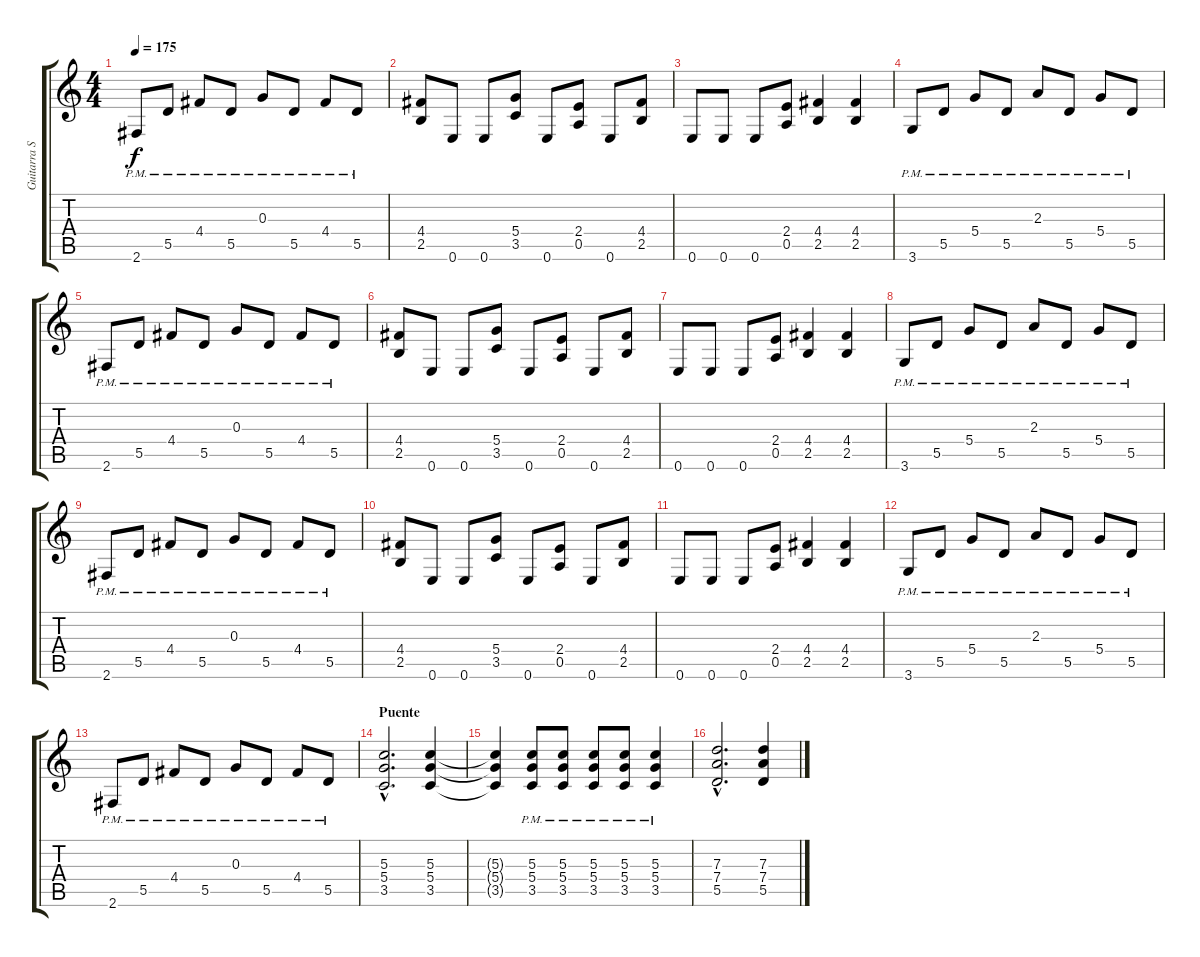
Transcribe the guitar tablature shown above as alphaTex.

\track ("Guitarra Solista" "Guitarra S") {instrument overdrivenguitar}
\staff {score tabs}
\tuning (E4 B3 G3 D3 A2 E2) {hide}
\ts (4 4)
\tempo 175
\clef g2
\ks c
2.6{pm}.8{dy f} 5.5{pm}.8 4.4{pm}.8 5.5{pm}.8 0.3{pm}.8 5.5{pm}.8 4.4{pm}.8 5.5{pm}.8 |
(4.4 2.5).8 0.6.8 0.6.8 (5.4 3.5).8 0.6.8 (2.4 0.5).8 0.6.8 (4.4 2.5).8 |
0.6.8 0.6.8 0.6.8 (2.4 0.5).8 (4.4 2.5).4 (4.4 2.5).4 |
3.6{pm}.8 5.5{pm}.8 5.4{pm}.8 5.5{pm}.8 2.3{pm}.8 5.5{pm}.8 5.4{pm}.8 5.5{pm}.8 |
2.6{pm}.8 5.5{pm}.8 4.4{pm}.8 5.5{pm}.8 0.3{pm}.8 5.5{pm}.8 4.4{pm}.8 5.5{pm}.8 |
(4.4 2.5).8 0.6.8 0.6.8 (5.4 3.5).8 0.6.8 (2.4 0.5).8 0.6.8 (4.4 2.5).8 |
0.6.8 0.6.8 0.6.8 (2.4 0.5).8 (4.4 2.5).4 (4.4 2.5).4 |
3.6{pm}.8 5.5{pm}.8 5.4{pm}.8 5.5{pm}.8 2.3{pm}.8 5.5{pm}.8 5.4{pm}.8 5.5{pm}.8 |
2.6{pm}.8 5.5{pm}.8 4.4{pm}.8 5.5{pm}.8 0.3{pm}.8 5.5{pm}.8 4.4{pm}.8 5.5{pm}.8 |
(4.4 2.5).8 0.6.8 0.6.8 (5.4 3.5).8 0.6.8 (2.4 0.5).8 0.6.8 (4.4 2.5).8 |
0.6.8 0.6.8 0.6.8 (2.4 0.5).8 (4.4 2.5).4 (4.4 2.5).4 |
3.6{pm}.8 5.5{pm}.8 5.4{pm}.8 5.5{pm}.8 2.3{pm}.8 5.5{pm}.8 5.4{pm}.8 5.5{pm}.8 |
2.6{pm}.8 5.5{pm}.8 4.4{pm}.8 5.5{pm}.8 0.3{pm}.8 5.5{pm}.8 4.4{pm}.8 5.5{pm}.8 |
\section ("" "Puente")
(5.3{hac} 5.4{hac} 3.5{hac}).2{d} (5.3 5.4 3.5).4 |
(5.3{t} 5.4{t} 3.5{t}).4 (5.3{pm} 5.4{pm} 3.5{pm}).8 (5.3{pm} 5.4{pm} 3.5{pm}).8 (5.3{pm} 5.4{pm} 3.5{pm}).8 (5.3{pm} 5.4{pm} 3.5{pm}).8 (5.3{pm} 5.4{pm} 3.5{pm}).4 |
(7.3{hac} 7.4{hac} 5.5{hac}).2{d} (7.3 7.4 5.5).4
